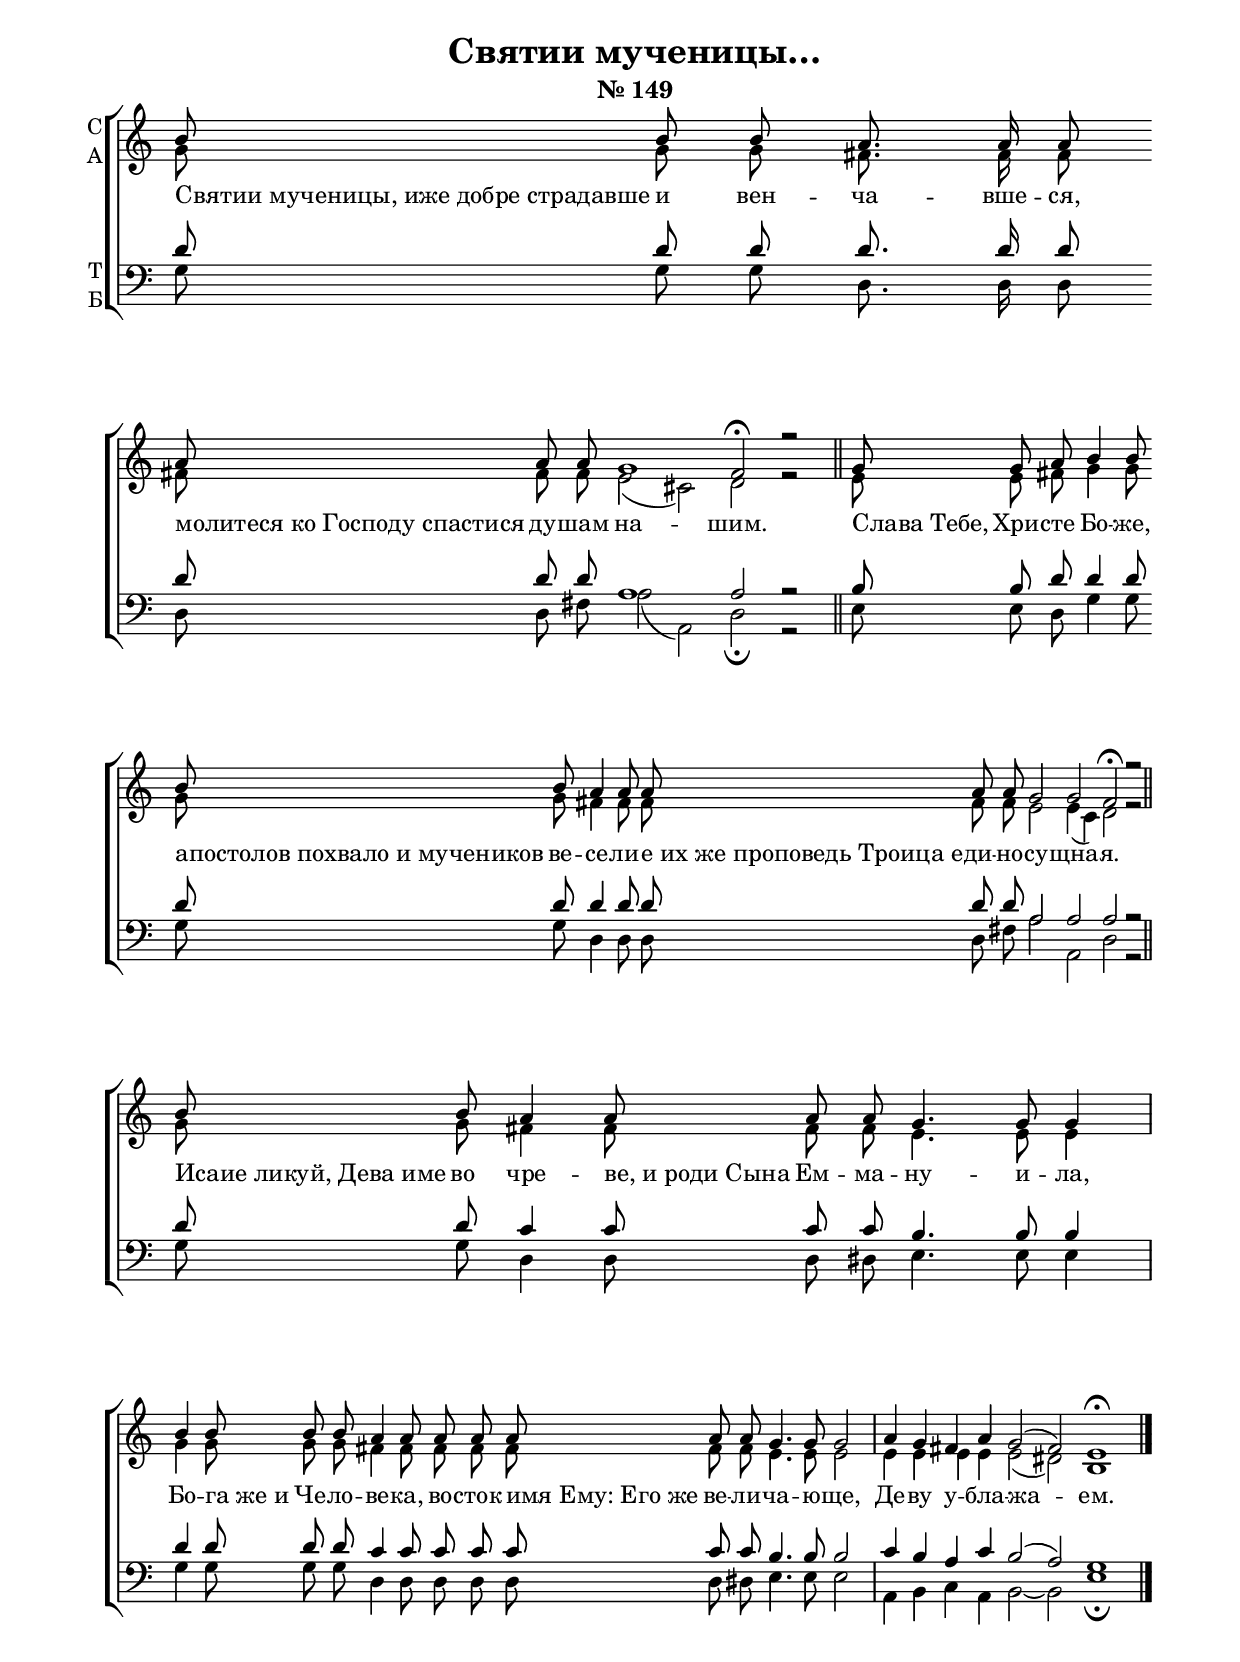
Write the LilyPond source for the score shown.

\version "2.18.2"

% закомментируйте строку ниже, чтобы получался pdf с навигацией
%#(ly:set-option 'point-and-click #f)
#(ly:set-option 'midi-extension "mid")
#(set-global-staff-size 19)

abr = { \break }
%abr = {}

co = \cadenzaOn
cof = \cadenzaOff
cb = { \cadenzaOff \bar "||" }
cbr = { \bar "" }
stemOff = { \hide Staff.Stem }
nat = { \once \hide Accidental }
%stemOn = { \unHideNotes Staff.Stem }
lleft = \once \override LyricText.self-alignment-X = #LEFT
global = {
  \autoBeamOff
  \key c \major
}

sopvoice = \relative c'' {
  \global
  \co b8 b b \cbr a8. a16 a8 \cbr
  a a a g1 fis2\fermata r2 \cb
  \co g8 g a b4 b8 \cbr
  b \cbr b a4 \cbr a8
  a \cbr a a g2 g fis\fermata r \cb
  \co b8 b a4 \cbr a8
  a a g4. g8 g4 \cof \bar "|"
  \co b4 b8 b
  b a4 a8 a8 a a a a
  g4. g8 g2 \cof \bar "|" \co
  a4 g fis! a g2( fis) e1\fermata
  \cof \bar "|."
 
}

altvoice = \relative c'' {
  \global
  g8 g g fis8. fis16 fis8 fis!8 fis fis e2( cis) d2 r2 
  e8 e fis! g4 g8 g
  g fis!4 fis8
  fis fis fis e2 e4( cis) d2 r 
  g8 g fis!4 fis8
  fis fis e4. e8 e4
  g4 g8 g
  g fis!4 fis8 fis8 fis fis fis fis 
  e4. e8 e2
  e4 e e e e2( dis) b1
  
}

tenorvoice = \relative c' {
  \global
  d8 d d d8. d16 d8
  d8 d d a1 a2 r
  b8  b d d4 d8 d
  d8 d4 d8 d
  d8 d a2 a a r
  d8 d8 c4 c8
  c c b4. b8 b4
  d4 d8 d
  d c4 c8 c8 c c c c
  b4. b8 b2
  c4 b a c b2( a) g1
}

bassvoice = \relative c' {
  \global
  g8 g g d8. d16 d8
  d8 d fis! a2( a,) d2\fermata r
  e8 e d g4 g8 g
  g d4 d8  d
  d8 fis! a2 a,2 d2 r
  g8 g d4 d8
  d dis e4. e8 e4
  \bar "|" g4 g8 g g \nat d4 d8 d8 d d d dis
  e4. e8 e2
  a,4 b c a b2~ b e1\fermata
  
}

 
texts = \lyricmode { 
  \lleft Святии_мученицы,_иже_добре_страдавше
  и вен -- ча -- вше -- ся, \lleft молитеся_ко_Господу_спастися 
  ду -- шам на -- шим.
  \lleft Слава_Тебе, Хри -- сте Бо -- же, \lleft апостолов_похвало_и_мучеников 
  ве -- се -- ли -- \lleft е_их_же_проповедь_Троица_е -- ди -- но -- су -- щна -- я.
  \lleft Исаие_ликуй,_Дева_име во чре -- \lleft ве,_и_роди_Сына
  Ем -- ма -- ну -- и -- ла, Бо -- \lleft га_же_и
  Че --  ло -- ве -- ка, во -- сток \lleft имя_Ему:_Его_же
  ве -- ли -- ча -- ю -- ще, Де -- ву у -- бла -- жа -- ем.
}

\bookpart {
  \header {
    title = "Святии мученицы…"
    subtitle = "№ 149"
    %subtitle = "архиерейская"
    % Удалить строку версии LilyPond 
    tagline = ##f
  }

  \paper {
    #(set-default-paper-size "a4")
    top-margin = 10
    left-margin = 20
    right-margin = 15
    bottom-margin = 15
    indent = 0
    %ragged-bottom = ##f
    ragged-last-bottom = ##f
  }

\score {
  \new ChoirStaff
  <<
    \new Staff = "sa" \with {
      instrumentName = \markup { \column { "С" "А"  } }
      midiInstrument = "voice oohs"
    } <<
      \new Voice = "soprano" { \voiceOne \sopvoice }
      \new Voice  = "alto" { \voiceTwo \altvoice }
    >> 
    \new Lyrics \lyricsto "soprano" { \texts }
  
    \new Staff = "tb" \with {
      instrumentName = \markup { \column { "Т" "Б" } }
      midiInstrument = "voice oohs"
    } <<
        \new Voice = "tenor" { \voiceOne \clef bass \tenorvoice }
        \new Voice = "bass" { \voiceTwo \bassvoice }
    >>
  >>
  \layout {
    \context {
        \Staff
        % удаляем обозначение темпа из общего плана
        \remove "Time_signature_engraver"
        \remove "Bar_number_engraver"
      }
%    #(layout-set-staff-size 15)
  }
  \midi {
    \tempo 4=120
  }
}
}

